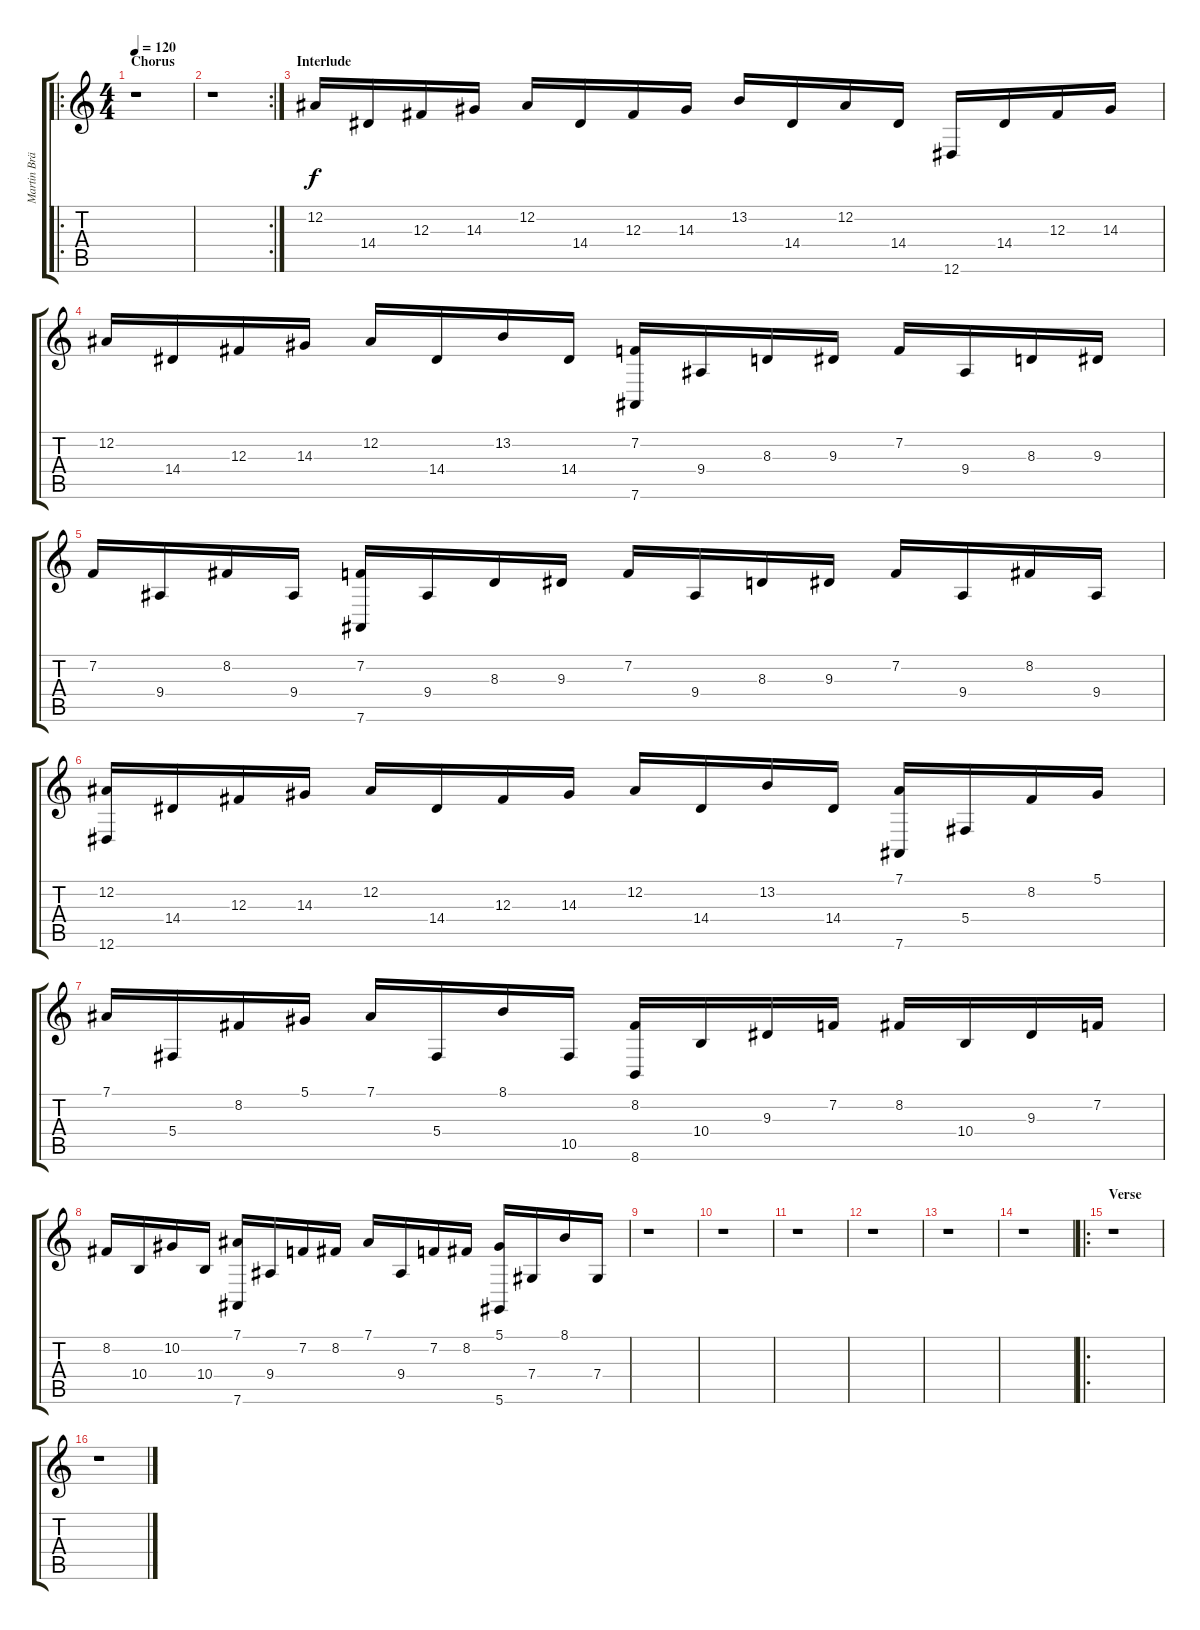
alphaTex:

\track ("Martin Brändström" "Martin Brä") {instrument acousticgrandpiano}
\staff {score tabs}
\tuning (Eb4 Bb3 Gb3 Db3 Ab2 Eb2) {hide}
\ro
\ts (4 4)
\section ("" "Chorus")
\tempo 120
\clef g2
\ks c
r.1{dy f} |
\rc 2
r.1 |
\section ("" "Interlude")
12.2.16 14.4.16 12.3.16 14.3.16 12.2.16 14.4.16 12.3.16 14.3.16 13.2.16 14.4.16 12.2.16 14.4.16 12.6.16 14.4.16 12.3.16 14.3.16 |
12.2.16 14.4.16 12.3.16 14.3.16 12.2.16 14.4.16 13.2.16 14.4.16 (7.2 7.6).16 9.4.16 8.3.16 9.3.16 7.2.16 9.4.16 8.3.16 9.3.16 |
7.2.16 9.4.16 8.2.16 9.4.16 (7.2 7.6).16 9.4.16 8.3.16 9.3.16 7.2.16 9.4.16 8.3.16 9.3.16 7.2.16 9.4.16 8.2.16 9.4.16 |
(12.2 12.6).16 14.4.16 12.3.16 14.3.16 12.2.16 14.4.16 12.3.16 14.3.16 12.2.16 14.4.16 13.2.16 14.4.16 (7.1 7.6).16 5.4.16 8.2.16 5.1.16 |
7.1.16 5.4.16 8.2.16 5.1.16 7.1.16 5.4.16 8.1.16 10.5.16 (8.2 8.6).16 10.4.16 9.3.16 7.2.16 8.2.16 10.4.16 9.3.16 7.2.16 |
8.2.16 10.4.16 10.2.16 10.4.16 (7.1 7.6).16 9.4.16 7.2.16 8.2.16 7.1.16 9.4.16 7.2.16 8.2.16 (5.1 5.6).16 7.4.16 8.1.16 7.4.16 |
r.1 |
r.1 |
r.1 |
r.1 |
r.1 |
r.1 |
\ro
\section ("" "Verse")
r.1 |
r.1
